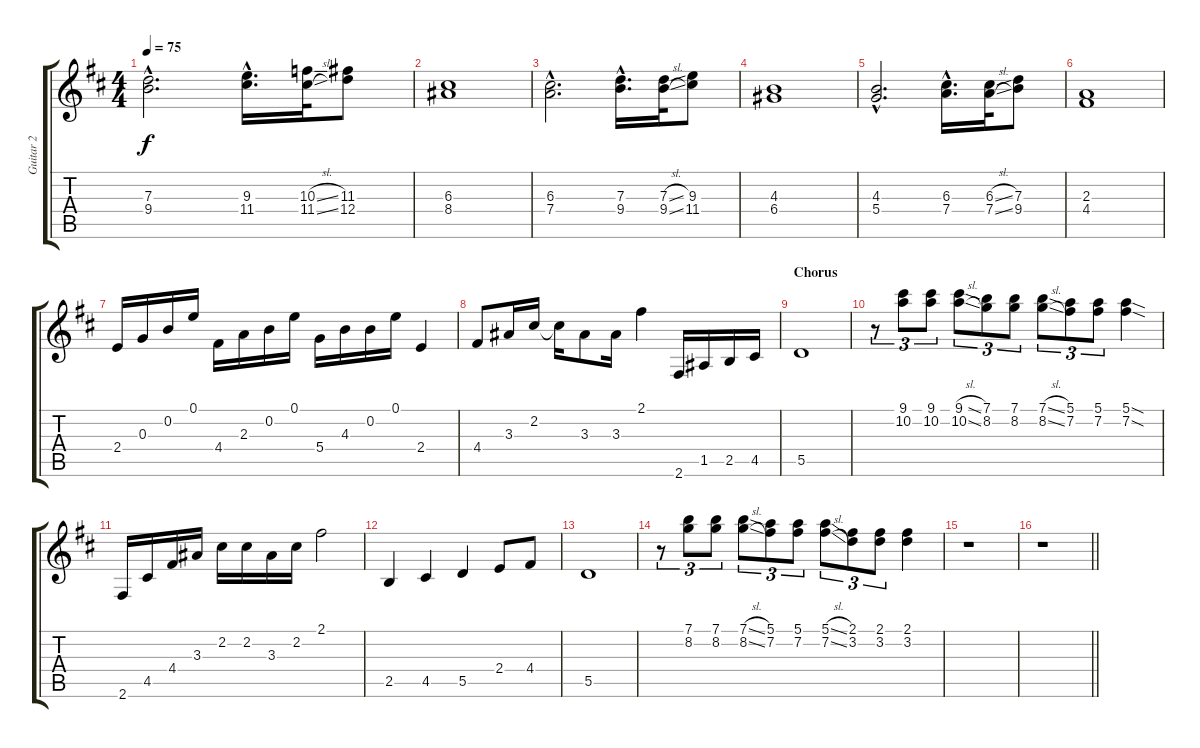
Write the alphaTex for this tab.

\track ("Guitar 2" "Guitar 2") {instrument acousticguitarnylon}
\staff {score tabs}
\tuning (E4 B3 G3 D3 A2 E2) {hide}
\ts (4 4)
\tempo 75
\clef g2
\ks bminor
(7.3{hac} 9.4{hac}).2{d dy f} (9.3{hac} 11.4{hac}).16{d} (10.3{sl} 11.4{sl}).32 (11.3 12.4).8 |
(6.3 8.4).1 |
(6.3{hac} 7.4{hac}).2{d} (7.3{hac} 9.4{hac}).16{d} (7.3{sl} 9.4{sl}).32 (9.3 11.4).8 |
(4.3 6.4).1 |
(4.3{hac} 5.4{hac}).2{d} (6.3{hac} 7.4{hac}).16{d} (6.3{sl} 7.4{sl}).32 (7.3 9.4).8 |
(2.3 4.4).1 |
2.4.16 0.3.16 0.2.16 0.1.16 4.4.16 2.3.16 0.2.16 0.1.16 5.4.16 4.3.16 0.2.16 0.1.16 2.4.4 |
4.4.8 3.3.16 2.2.16 2.2{t}.16 3.3.8 3.3.16 2.1.4 2.6.16 1.5.16 2.5.16 4.5.16 |
\section ("" "Chorus")
5.5.1 |
r.8{tu (3 2)} (9.1 10.2).8{tu (3 2)} (9.1 10.2).8{tu (3 2)} (9.1{sl} 10.2{sl}).8{tu (3 2)} (7.1 8.2).8{tu (3 2)} (7.1 8.2).8{tu (3 2)} (7.1{sl} 8.2{sl}).8{tu (3 2)} (5.1 7.2).8{tu (3 2)} (5.1 7.2).8{tu (3 2)} (5.1{sod} 7.2{sod}).4 |
2.6.16 4.5.16 4.4.16 3.3.16 2.2.16 2.2.16 3.3.16 2.2.16 2.1.2 |
2.5.4 4.5.4 5.5.4 2.4.8 4.4.8 |
5.5.1 |
r.8{tu (3 2)} (7.1 8.2).8{tu (3 2)} (7.1 8.2).8{tu (3 2)} (7.1{sl} 8.2{sl}).8{tu (3 2)} (5.1 7.2).8{tu (3 2)} (5.1 7.2).8{tu (3 2)} (5.1{sl} 7.2{sl}).8{tu (3 2)} (2.1 3.2).8{tu (3 2)} (2.1 3.2).8{tu (3 2)} (2.1 3.2).4 |
r.1 |
\barLineRight lightlight
r.1
